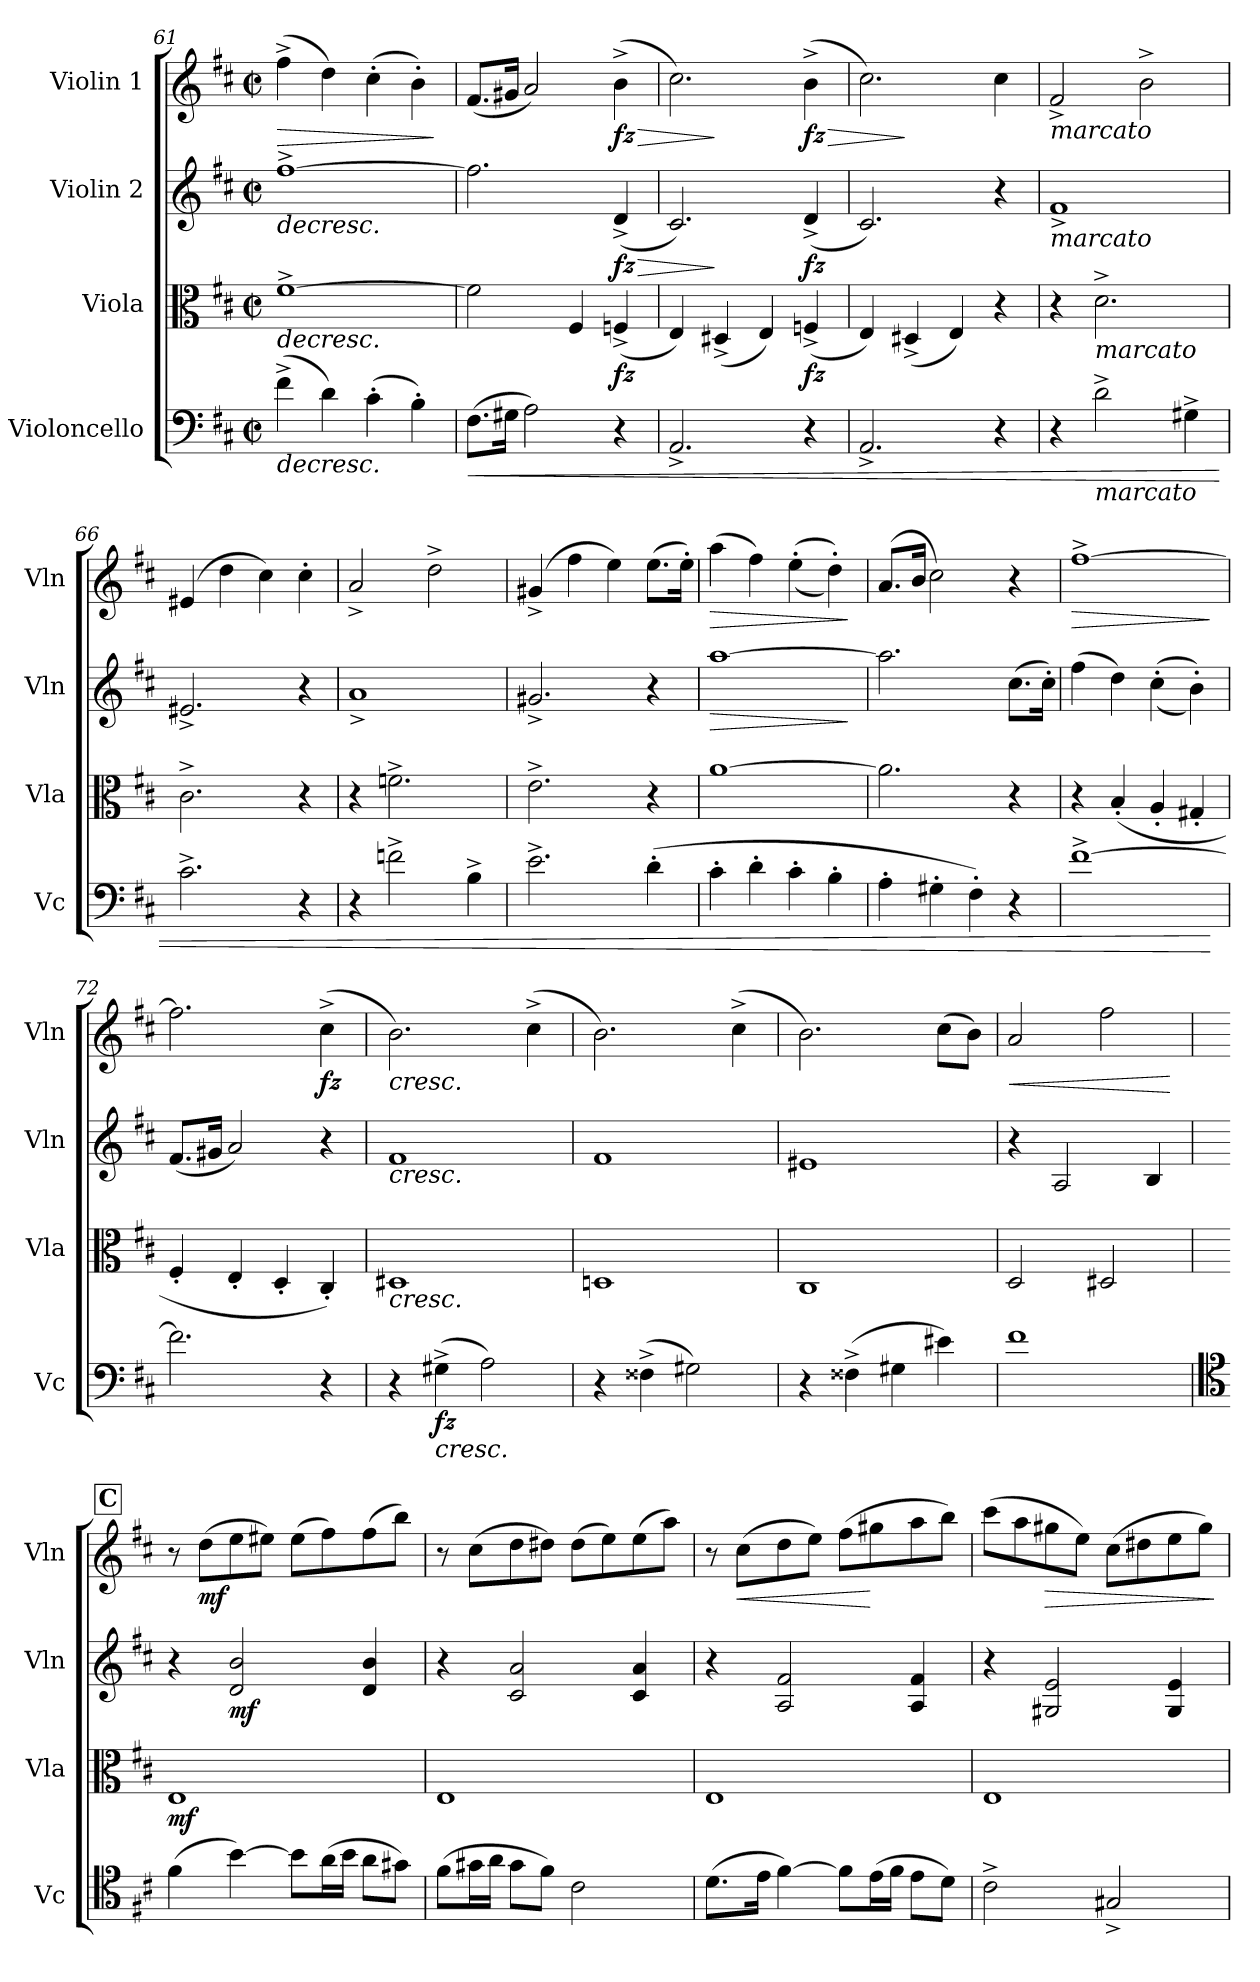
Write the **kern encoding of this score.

**kern	**dynam	**kern	**dynam	**kern	**dynam	**kern	**dynam
*part4	*part4	*part3	*part3	*part2	*part2	*part1	*part1
*staff4	*staff4	*staff3	*staff3	*staff2	*staff2	*staff1	*staff1
*I"Violoncello	*	*I"Viola	*	*I"Violin 2	*	*I"Violin 1	*
*I'Vc	*	*I'Vla	*	*I'Vln	*	*I'Vln	*
*clefF4	*	*clefC3	*	*clefG2	*	*clefG2	*
*k[f#c#]	*	*k[f#c#]	*	*k[f#c#]	*	*k[f#c#]	*
*M2/2	*	*M2/2	*	*M2/2	*	*M2/2	*
*met(c|)	*	*met(c|)	*	*met(c|)	*	*met(c|)	*
=61	=61	=61	=61	=61	=61	=61	=61
!	!LO:HP:b	!	!LO:HP:b	!	!LO:HP:b	!	!LO:HP:b
(4f#^>\	>	[1f#^	>	[1ff#^	>	(4ff#^\	>
4d\)	.	.	.	.	.	4dd\)	.
(4c#'\	.	.	.	.	.	(4cc#'\	.
4B'\)	.	.	.	.	.	4b'\)	.
.	.	.	.	.	.	.	]
=62	=62	=62	=62	=62	=62	=62	=62
!	!LO:HP:b	!	!	!	!	!	!
(8.F#\L	<	2f#\]	.	2.ff#\]	.	(8.f#/L	.
16G#X\Jk	.	.	.	.	.	16g#X/Jk	.
2A\)	]	.	.	.	.	2a/)	.
.	.	4F#/	.	.	.	.	.
!	!	!	!LO:DY:b	!	!LO:HP:b	!	!LO:HP:b
!	!	!	!	!	!LO:DY:n=1:b	!	!LO:DY:n=1:b
4r	.	(4Fn^>/	fz	(4d^>/	> fz	(4b^>\	> fz
=63	=63	=63	=63	=63	=63	=63	=63
*	*	*	*	*^	*	*^	*
2.AA^>/	.	4E/)	.	2.c#/)	4ryy	.	2.cc#\)	4ryy	.
.	.	(4D#X^>/	.	.	4ryy	]	.	4ryy	]
.	.	4E/)	.	.	2ryy	.	.	2ryy	.
!	!	!	!LO:DY:b	!	!	!LO:DY:b	!	!	!LO:HP:b
!	!	!	!	!	!	!	!	!	!LO:DY:n=1:b
4r	.	(4Fn^>/	fz	(4d^>/	.	fz	(4b^>\	.	> fz
=64	=64	=64	=64	=64	=64	=64	=64	=64	=64
2.AA^>/	.	4E/)	.	2.c#/)	4ryy	.	2.cc#\)	4ryy	.
.	.	(4D#X^>/	.	.	4ryy	.	.	4ryy	]
.	.	4E/)	.	.	2ryy	.	.	2ryy	.
4r	.	4r	.	4r	.	.	4cc#\	.	.
*	*	*	*	*v	*v	*	*	*	*
*	*	*	*	*	*	*v	*v	*
=65	=65	=65	=65	=65	=65	=65	=65
!	!	!	!	!	!	!LO:TX:b:i:t=marcato	!
!	!	!	!	!LO:TX:b:i:t=marcato	!	!	!
4r	.	4r	.	1f#^>	.	2f#^>/	.
!	!	!LO:TX:b:i:t=marcato	!	!	!	!	!
!LO:TX:b:i:t=marcato	!	!	!	!	!	!	!
2d^\	.	2.d^\	.	.	.	.	.
.	.	.	.	.	.	2b^\	.
4G#X^\	.	.	.	.	.	.	.
=66	=66	=66	=66	=66	=66	=66	=66
2.c#^\	.	2.c#^\	.	2.e#X^>/	.	(4e#X/	.
.	.	.	.	.	.	4dd\	.
.	.	.	.	.	.	4cc#\)	.
4r	.	4r	.	4r	.	4cc#'\	.
=67	=67	=67	=67	=67	=67	=67	=67
4r	.	4r	.	1a^>	.	2a^/	.
2fn^\	.	2.fn^\	.	.	.	.	.
.	.	.	.	.	.	2dd^\	.
4B^\	.	.	.	.	.	.	.
!!LO:LB:g=z
=68	=68	=68	=68	=68	=68	=68	=68
2.e^\	.	2.e^\	.	2.g#X^>/	.	(4g#X^>/	.
.	.	.	.	.	.	4ff#\	.
.	.	.	.	.	.	4ee\)	.
(4d'\	.	4r	.	4r	.	(8.ee\L	.
.	.	.	.	.	.	16ee'\Jk)	.
=69	=69	=69	=69	=69	=69	=69	=69
!	!	!	!	!	!LO:HP:b	!	!LO:HP:b
4c#'\	.	[1a	.	[1aa	>	(4aa\	>
4d'\	.	.	.	.	.	4ff#\)	.
4c#'\	.	.	.	.	.	((4ee'\	.
4B'\	.	.	.	.	.	4dd'\))	.
.	.	.	]	.	]	.	]
=70	=70	=70	=70	=70	=70	=70	=70
4A'\	.	2.a\]	.	2.aa\]	.	(8.a/L	.
.	.	.	.	.	.	16b/Jk	.
4G#X'\	.	.	.	.	.	2cc#\)	.
4F#'\)	.	.	.	.	.	.	.
4r	.	4r	.	(8.cc#\L	.	4r	.
.	.	.	.	16cc#'\Jk)	.	.	.
=71	=71	=71	=71	=71	=71	=71	=71
!	!	!	!	!	!	!	!LO:HP:b
[1f#^	.	4r	.	(4ff#\	.	[1ff#^	>
.	.	(4B'/	.	4dd\)	.	.	.
.	.	4A'/	.	((4cc#'\	.	.	.
.	.	4G#X'/	.	4b'\))	.	.	.
.	[	.	.	.	]	.	]
=72	=72	=72	=72	=72	=72	=72	=72
2.f#\]	.	4F#'/	.	(8.f#/L	.	2.ff#\]	.
.	.	.	.	16g#X/Jk	.	.	.
.	.	4E'/	.	2a/)	.	.	.
.	.	4D'/	.	.	.	.	.
!	!	!	!	!	!	!	!LO:DY:b
4r	.	4C#'/)	.	4r	.	(4cc#^\	fz
=73	=73	=73	=73	=73	=73	=73	=73
!	!	!	!	!	!	!LO:TX:b:i:t=cresc.	!
!	!	!	!	!LO:TX:b:i:t=cresc.	!	!	!
!	!	!LO:TX:b:i:t=cresc.	!	!	!	!	!
4r	.	1D#X	.	1f#	.	2.b\)	.
!LO:TX:b:i:t=cresc.	!	!	!	!	!	!	!
!	!LO:DY:b	!	!	!	!	!	!
(4G#X^\	fz	.	.	.	.	.	.
2A\)	.	.	.	.	.	.	.
.	.	.	.	.	.	(4cc#^\	.
=74	=74	=74	=74	=74	=74	=74	=74
4r	.	1Dn	.	1f#	.	2.b\)	.
(4F##X^\	.	.	.	.	.	.	.
2G#X\)	.	.	.	.	.	.	.
.	.	.	.	.	.	(4cc#^\	.
=75	=75	=75	=75	=75	=75	=75	=75
4r	.	1C#	.	1e#X	.	2.b\)	.
(4F##X^\	.	.	.	.	.	.	.
4G#X\	.	.	.	.	.	.	.
4e#X\)	.	.	.	.	.	(8cc#\L	.
.	.	.	.	.	.	8b\J)	.
=76	=76	=76	=76	=76	=76	=76	=76
!	!	!	!	!	!	!	!LO:HP:b
1f#	.	2D/	.	4r	.	2a/	<
.	.	.	.	2A/	.	.	.
.	.	2D#X/	.	.	.	2ff#\	.
.	.	.	.	4B/	.	.	.
.	.	.	.	.	.	.	[
!!LO:LB:g=z
!!LO:REH:place=s1:a:B:cj:fs=14:t=C
=77	=77	=77	=77	=77	=77	=77	=77
*clefC4	*	*	*	*	*	*	*
!	!LO:DY:b	!	!	!	!	!	!
!	!LO:DY:n=1:b	!	!LO:DY:b	!	!	!	!
(4f#\	mf other-dynamics	1E	mf	4r	.	8r	.
!	!	!	!	!	!	!	!LO:DY:b
.	.	.	.	.	.	(8dd\L	mf
!	!	!	!	!	!LO:DY:b	!	!
[4b\)	.	.	.	2d/ 2b/	mf	8ee\	.
.	.	.	.	.	.	8ee#X\J)	.
8b\L]	.	.	.	.	.	(8ee#\L	.
(16a\L	.	.	.	.	.	8ff#\)	.
16b\JJ	.	.	.	.	.	.	.
8a\L	.	.	.	4d/ 4b/	.	(8ff#\	.
8g#X\J)	.	.	.	.	.	8bb\J)	.
=78	=78	=78	=78	=78	=78	=78	=78
(8f#\L	.	1E	.	4r	.	8r	.
16g#X\L	.	.	.	.	.	(8cc#\L	.
16a\JJ	.	.	.	.	.	.	.
8g#\L	.	.	.	2c#/ 2a/	.	8dd\	.
8f#\J)	.	.	.	.	.	8dd#X\J)	.
2c#\	.	.	.	.	.	(8dd#\L	.
.	.	.	.	.	.	8ee\)	.
.	.	.	.	4c#/ 4a/	.	(8ee\	.
.	.	.	.	.	.	8aa\J)	.
=79	=79	=79	=79	=79	=79	=79	=79
(8.d\L	.	1E	.	4r	.	8r	.
!	!	!	!	!	!	!	!LO:HP:b
.	.	.	.	.	.	(8cc#\L	<
16e\Jk	.	.	.	.	.	.	.
[4f#\)	.	.	.	2A/ 2f#/	.	8dd\	.
.	.	.	.	.	.	8ee\J)	.
8f#\L]	.	.	.	.	.	(8ff#\L	.
(16e\L	.	.	.	.	.	8gg#X\	[
16f#\JJ	.	.	.	.	.	.	.
8e\L	.	.	.	4A/ 4f#/	.	8aa\	.
8d\J)	.	.	.	.	.	8bb\J)	.
=80	=80	=80	=80	=80	=80	=80	=80
2c#^\	.	1E	.	4r	.	(8ccc#\L	.
.	.	.	.	.	.	8aa\	.
!	!	!	!	!	!	!	!LO:HP:b
.	.	.	.	2G#X/ 2e/	.	8gg#X\	>
.	.	.	.	.	.	8ee\J)	.
2G#X^>/	.	.	.	.	.	(8cc#\L	.
.	.	.	.	.	.	8dd#X\	.
.	.	.	.	4G#/ 4e/	.	8ee\	.
.	.	.	.	.	.	8gg#\J)	.
.	.	.	.	.	.	.	]
=	=	=	=	=	=	=	=
*-	*-	*-	*-	*-	*-	*-	*-
